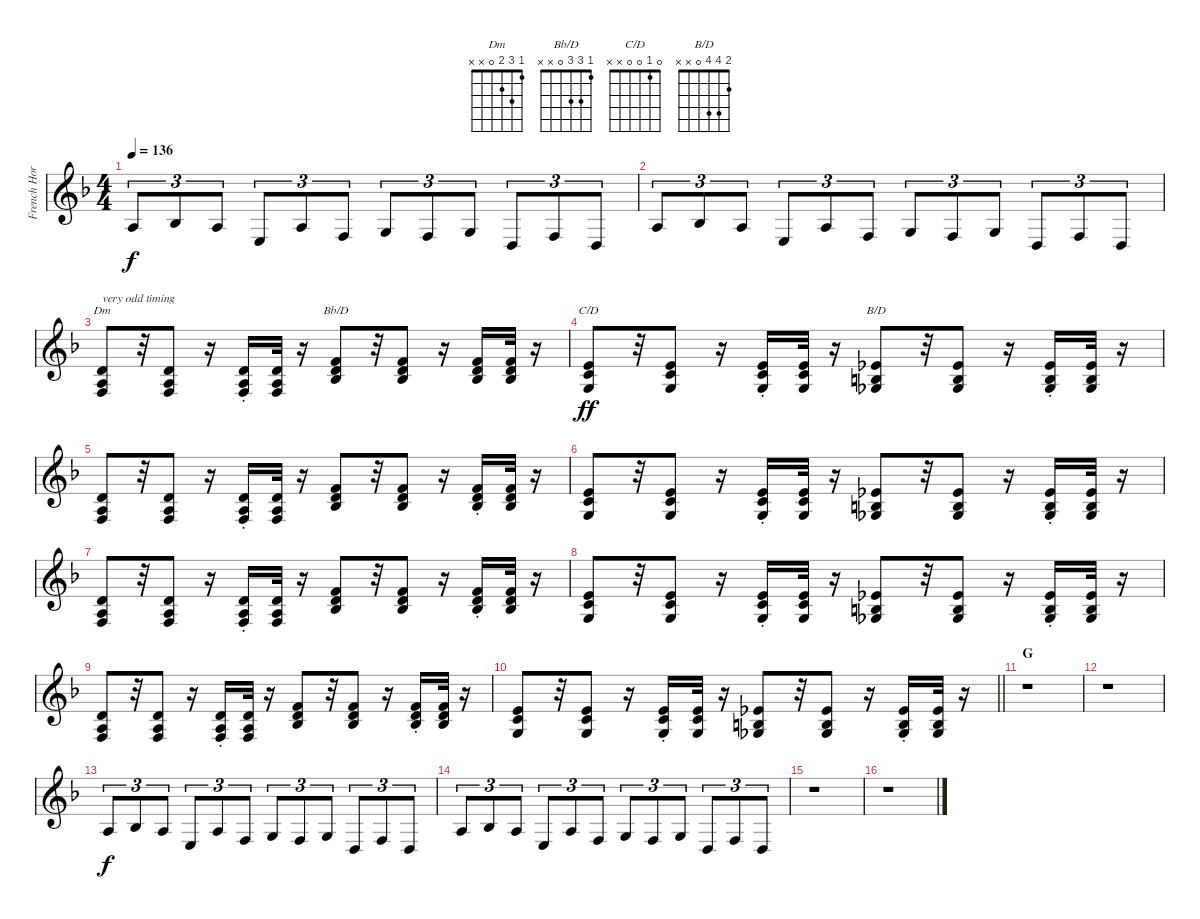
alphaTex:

\track ("French Horn" "French Hor") {instrument frenchhorn}
\staff {score}
\tuning (E4 B3 G3 D3 A2 E2) {hide}
\chord ("Dm" 1 3 2 0 x x)
\chord ("Bb/D" 1 3 3 0 x x)
\chord ("C/D" 0 1 0 0 x x)
\chord ("B/D" 2 4 4 0 x x)
\ts (4 4)
\tempo 136
\clef g2
\ks dminor
2.3.8{tu (3 2) dy f} 3.3.8{tu (3 2)} 2.3.8{tu (3 2)} 2.4.8{tu (3 2)} 2.3.8{tu (3 2)} 3.4.8{tu (3 2)} 0.3.8{tu (3 2)} 3.4.8{tu (3 2)} 0.3.8{tu (3 2)} 0.4.8{tu (3 2)} 3.4.8{tu (3 2)} 0.4.8{tu (3 2)} |
2.3.8{tu (3 2)} 3.3.8{tu (3 2)} 2.3.8{tu (3 2)} 2.4.8{tu (3 2)} 2.3.8{tu (3 2)} 3.4.8{tu (3 2)} 0.3.8{tu (3 2)} 3.4.8{tu (3 2)} 0.3.8{tu (3 2)} 0.4.8{tu (3 2)} 3.4.8{tu (3 2)} 0.4.8{tu (3 2)} |
(3.2 2.3 3.4).8{ch "Dm" txt "very odd timing"} r.32 (3.2 2.3 3.4).8 r.16 (3.2{st} 2.3 3.4).16 (3.2 2.3 3.4).32 r.16 (1.1 3.2 3.3).8{ch "Bb/D"} r.32 (1.1 3.2 3.3).8 r.16 (1.1 3.2 3.3).16 (1.1 3.2 3.3).32 r.16 |
(0.1 1.2 0.3).8{ch "C/D" dy ff} r.32 (0.1 1.2 0.3).8 r.16 (0.1{st} 1.2{st} 0.3{st}).16 (0.1 1.2 0.3).32 r.16 (4.2 4.3 4.4).8{ch "B/D"} r.32 (4.2 4.3 4.4).8 r.16 (4.2{st} 4.3{st} 4.4{st}).16 (4.2 4.3 4.4).32 r.16 |
(3.2 2.3 3.4).8 r.32 (3.2 2.3 3.4).8 r.16 (3.2{st} 2.3{st} 3.4{st}).16 (3.2 2.3 3.4).32 r.16 (1.1 3.2 3.3).8 r.32 (1.1 3.2 3.3).8 r.16 (1.1{st} 3.2{st} 3.3{st}).16 (1.1 3.2 3.3).32 r.16 |
(0.1 1.2 0.3).8 r.32 (0.1 1.2 0.3).8 r.16 (0.1{st} 1.2{st} 0.3{st}).16 (0.1 1.2 0.3).32 r.16 (4.2 4.3 4.4).8 r.32 (4.2 4.3 4.4).8 r.16 (4.2{st} 4.3{st} 4.4{st}).16 (4.2 4.3 4.4).32 r.16 |
(3.2 2.3 3.4).8 r.32 (3.2 2.3 3.4).8 r.16 (3.2{st} 2.3{st} 3.4{st}).16 (3.2 2.3 3.4).32 r.16 (1.1 3.2 3.3).8 r.32 (1.1 3.2 3.3).8 r.16 (1.1{st} 3.2{st} 3.3{st}).16 (1.1 3.2 3.3).32 r.16 |
(0.1 1.2 0.3).8 r.32 (0.1 1.2 0.3).8 r.16 (0.1{st} 1.2{st} 0.3{st}).16 (0.1 1.2 0.3).32 r.16 (4.2 4.3 4.4).8 r.32 (4.2 4.3 4.4).8 r.16 (4.2{st} 4.3{st} 4.4{st}).16 (4.2 4.3 4.4).32 r.16 |
(3.2 2.3 3.4).8 r.32 (3.2 2.3 3.4).8 r.16 (3.2{st} 2.3{st} 3.4{st}).16 (3.2 2.3 3.4).32 r.16 (1.1 3.2 3.3).8 r.32 (1.1 3.2 3.3).8 r.16 (1.1{st} 3.2{st} 3.3{st}).16 (1.1 3.2 3.3).32 r.16 |
\barLineRight lightlight
(0.1 1.2 0.3).8 r.32 (0.1 1.2 0.3).8 r.16 (0.1{st} 1.2{st} 0.3{st}).16 (0.1 1.2 0.3).32 r.16 (4.2 4.3 4.4).8 r.32 (4.2 4.3 4.4).8 r.16 (4.2{st} 4.3{st} 4.4{st}).16 (4.2 4.3 4.4).32 r.16 |
\section ("" "G")
r.1 |
r.1 |
2.3.8{tu (3 2) dy f} 3.3.8{tu (3 2)} 2.3.8{tu (3 2)} 2.4.8{tu (3 2)} 2.3.8{tu (3 2)} 3.4.8{tu (3 2)} 0.3.8{tu (3 2)} 3.4.8{tu (3 2)} 0.3.8{tu (3 2)} 0.4.8{tu (3 2)} 3.4.8{tu (3 2)} 0.4.8{tu (3 2)} |
2.3.8{tu (3 2)} 3.3.8{tu (3 2)} 2.3.8{tu (3 2)} 2.4.8{tu (3 2)} 2.3.8{tu (3 2)} 3.4.8{tu (3 2)} 0.3.8{tu (3 2)} 3.4.8{tu (3 2)} 0.3.8{tu (3 2)} 0.4.8{tu (3 2)} 3.4.8{tu (3 2)} 0.4.8{tu (3 2)} |
r.1 |
r.1
